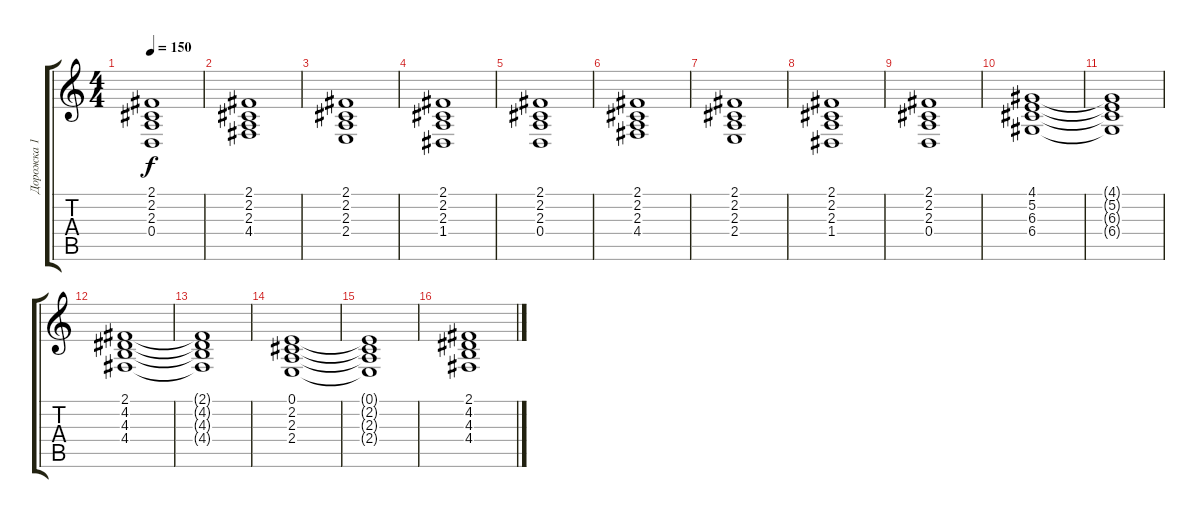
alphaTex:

\track ("Дорожка 1" "Дорожка 1") {instrument stringensemble1}
\staff {score tabs}
\tuning (E4 B3 G3 D3 A2 E2) {hide}
\ts (4 4)
\tempo 150
\clef g2
\ks c
(2.1 2.2 2.3 0.4).1{dy f} |
(2.1 2.2 2.3 4.4).1 |
(2.1 2.2 2.3 2.4).1 |
(2.1 2.2 2.3 1.4).1 |
(2.1 2.2 2.3 0.4).1 |
(2.1 2.2 2.3 4.4).1 |
(2.1 2.2 2.3 2.4).1 |
(2.1 2.2 2.3 1.4).1 |
(2.1 2.2 2.3 0.4).1 |
(4.1 5.2 6.3 6.4).1 |
(4.1{t} 5.2{t} 6.3{t} 6.4{t}).1 |
(2.1 4.2 4.3 4.4).1 |
(2.1{t} 4.2{t} 4.3{t} 4.4{t}).1 |
(0.1 2.2 2.3 2.4).1 |
(0.1{t} 2.2{t} 2.3{t} 2.4{t}).1 |
(2.1 4.2 4.3 4.4).1
